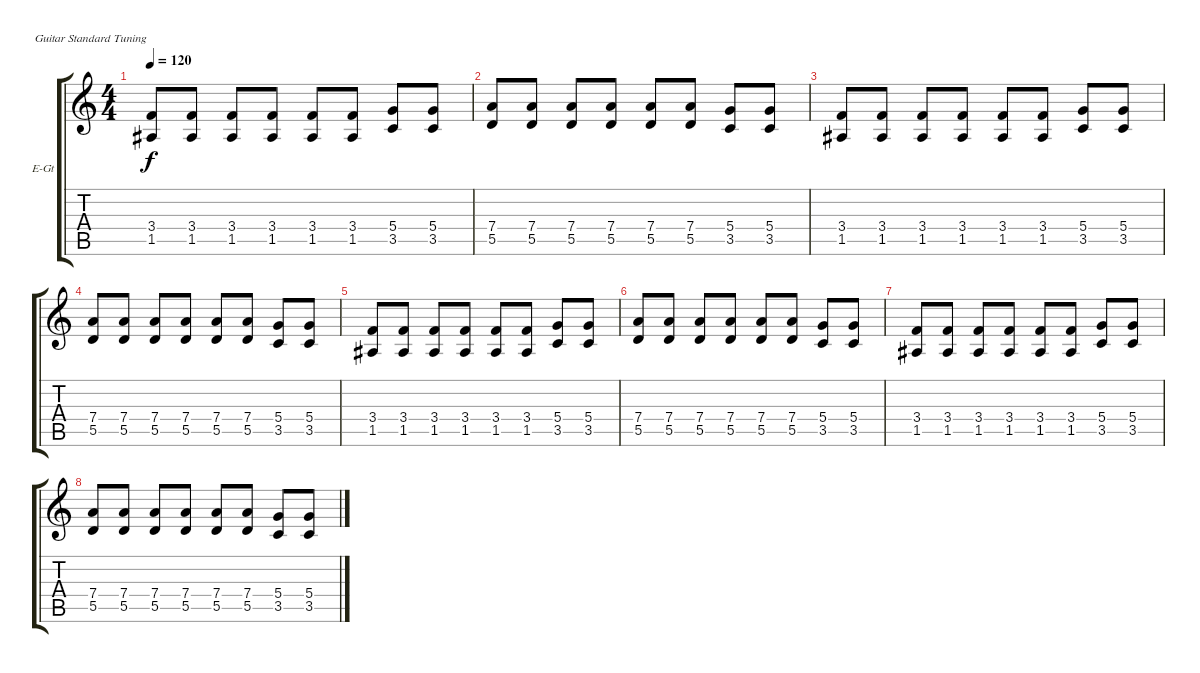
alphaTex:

\defaultSystemsLayout 4
\bracketExtendMode groupsimilarinstruments
\firstSystemTrackNameOrientation horizontal
\otherSystemsTrackNameOrientation horizontal
\track ("Electric Guitar" "E-Gt") {instrument distortionguitar}
\staff {score tabs}
\tuning (E4 B3 G3 D3 A2 E2)
\ts (4 4)
\tempo 120
\clef g2
\ks c
(1.5 3.4).8{dy f} (1.5 3.4).8 (1.5 3.4).8 (1.5 3.4).8 (1.5 3.4).8 (1.5 3.4).8 (3.5 5.4).8 (5.4 3.5).8 |
(5.5 7.4).8 (7.4 5.5).8 (5.5 7.4).8 (7.4 5.5).8 (5.5 7.4).8 (7.4 5.5).8 (3.5 5.4).8 (5.4 3.5).8 |
(1.5 3.4).8 (1.5 3.4).8 (1.5 3.4).8 (1.5 3.4).8 (1.5 3.4).8 (1.5 3.4).8 (3.5 5.4).8 (5.4 3.5).8 |
(5.5 7.4).8 (7.4 5.5).8 (5.5 7.4).8 (7.4 5.5).8 (5.5 7.4).8 (7.4 5.5).8 (3.5 5.4).8 (5.4 3.5).8 |
(1.5 3.4).8 (1.5 3.4).8 (1.5 3.4).8 (1.5 3.4).8 (1.5 3.4).8 (1.5 3.4).8 (3.5 5.4).8 (5.4 3.5).8 |
(5.5 7.4).8 (7.4 5.5).8 (5.5 7.4).8 (7.4 5.5).8 (5.5 7.4).8 (7.4 5.5).8 (3.5 5.4).8 (5.4 3.5).8 |
(1.5 3.4).8 (1.5 3.4).8 (1.5 3.4).8 (1.5 3.4).8 (1.5 3.4).8 (1.5 3.4).8 (3.5 5.4).8 (5.4 3.5).8 |
(5.5 7.4).8 (7.4 5.5).8 (5.5 7.4).8 (7.4 5.5).8 (5.5 7.4).8 (7.4 5.5).8 (3.5 5.4).8 (5.4 3.5).8
